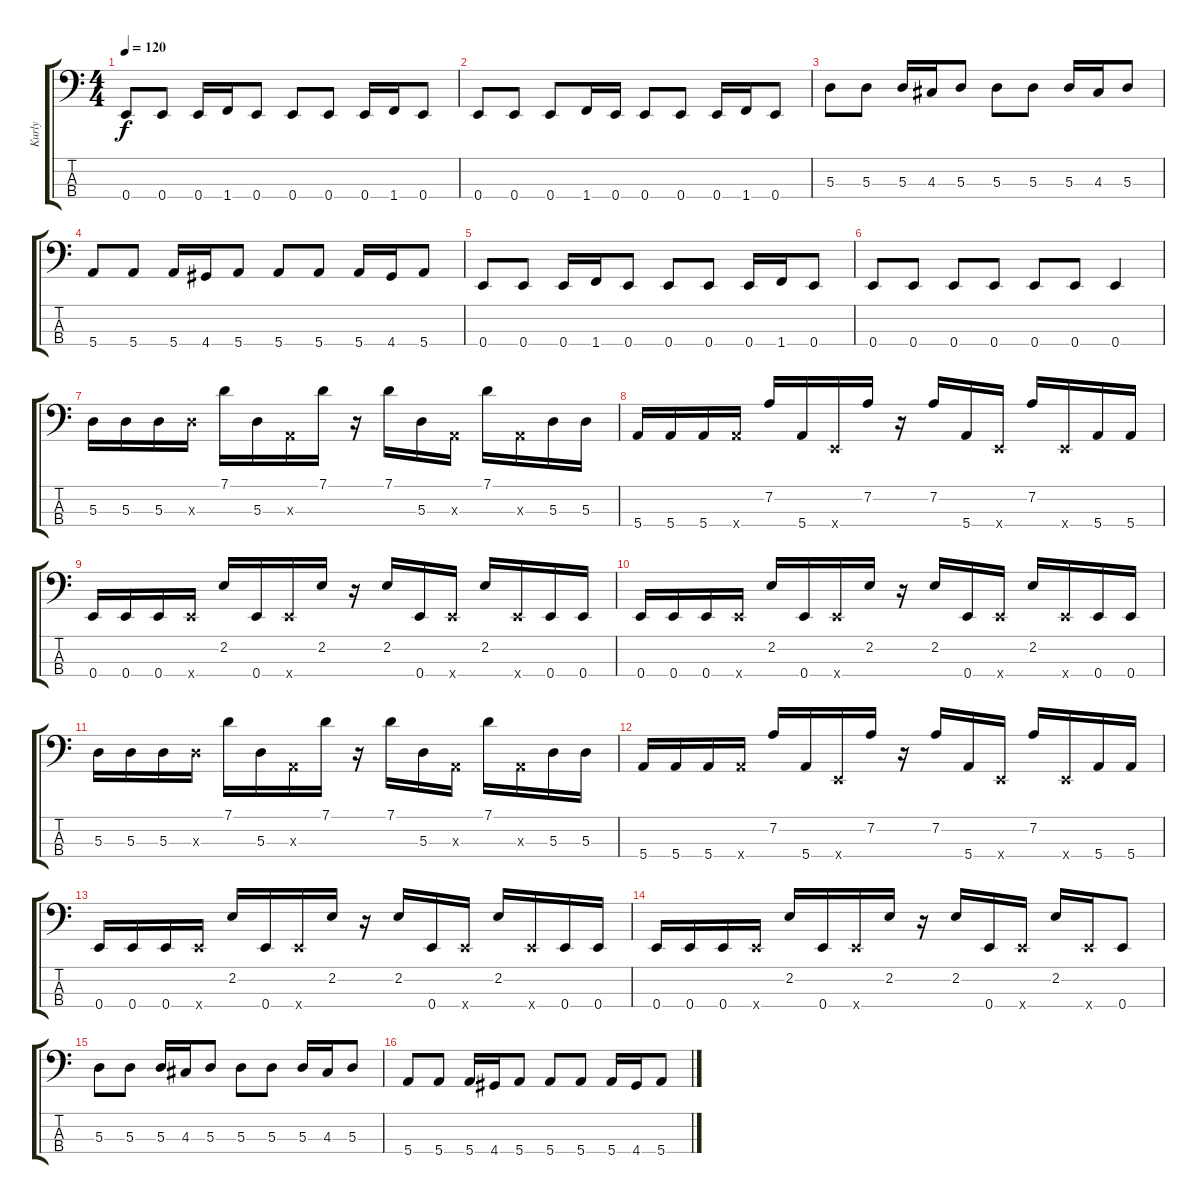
\track ("Kurly" "Kurly") {instrument slapbass1}
\staff {score tabs}
\tuning (G2 D2 A1 E1) {hide}
\ts (4 4)
\tempo 120
\clef f4
\ks c
0.4.8{dy f} 0.4.8 0.4.16 1.4.16 0.4.8 0.4.8 0.4.8 0.4.16 1.4.16 0.4.8 |
0.4.8 0.4.8 0.4.8 1.4.16 0.4.16 0.4.8 0.4.8 0.4.16 1.4.16 0.4.8 |
5.3.8{instrument electricbassfinger} 5.3.8 5.3.16 4.3.16 5.3.8 5.3.8 5.3.8 5.3.16 4.3.16 5.3.8 |
5.4.8 5.4.8 5.4.16 4.4.16 5.4.8 5.4.8 5.4.8 5.4.16 4.4.16 5.4.8 |
0.4.8 0.4.8 0.4.16 1.4.16 0.4.8 0.4.8 0.4.8 0.4.16 1.4.16 0.4.8 |
0.4.8 0.4.8 0.4.8 0.4.8 0.4.8 0.4.8 0.4.4 |
5.3.16{instrument slapbass1} 5.3.16 5.3.16 5.3{x}.16 7.1.16 5.3.16 0.3{x}.16 7.1.16 r.16 7.1.16 5.3.16 0.3{x}.16 7.1.16 0.3{x}.16 5.3.16 5.3.16 |
5.4.16 5.4.16 5.4.16 5.4{x}.16 7.2.16 5.4.16 0.4{x}.16 7.2.16 r.16 7.2.16 5.4.16 0.4{x}.16 7.2.16 0.4{x}.16 5.4.16 5.4.16 |
0.4.16 0.4.16 0.4.16 0.4{x}.16 2.2.16 0.4.16 0.4{x}.16 2.2.16 r.16 2.2.16 0.4.16 0.4{x}.16 2.2.16 0.4{x}.16 0.4.16 0.4.16 |
0.4.16 0.4.16 0.4.16 0.4{x}.16 2.2.16 0.4.16 0.4{x}.16 2.2.16 r.16 2.2.16 0.4.16 0.4{x}.16 2.2.16 0.4{x}.16 0.4.16 0.4.16 |
5.3.16{instrument slapbass1} 5.3.16 5.3.16 5.3{x}.16 7.1.16 5.3.16 0.3{x}.16 7.1.16 r.16 7.1.16 5.3.16 0.3{x}.16 7.1.16 0.3{x}.16 5.3.16 5.3.16 |
5.4.16 5.4.16 5.4.16 5.4{x}.16 7.2.16 5.4.16 0.4{x}.16 7.2.16 r.16 7.2.16 5.4.16 0.4{x}.16 7.2.16 0.4{x}.16 5.4.16 5.4.16 |
0.4.16 0.4.16 0.4.16 0.4{x}.16 2.2.16 0.4.16 0.4{x}.16 2.2.16 r.16 2.2.16 0.4.16 0.4{x}.16 2.2.16 0.4{x}.16 0.4.16 0.4.16 |
0.4.16 0.4.16 0.4.16 0.4{x}.16 2.2.16 0.4.16 0.4{x}.16 2.2.16 r.16 2.2.16 0.4.16 0.4{x}.16 2.2.16 0.4{x}.16 0.4.8 |
5.3.8{instrument electricbassfinger} 5.3.8 5.3.16 4.3.16 5.3.8 5.3.8 5.3.8 5.3.16 4.3.16 5.3.8 |
5.4.8 5.4.8 5.4.16 4.4.16 5.4.8 5.4.8 5.4.8 5.4.16 4.4.16 5.4.8
